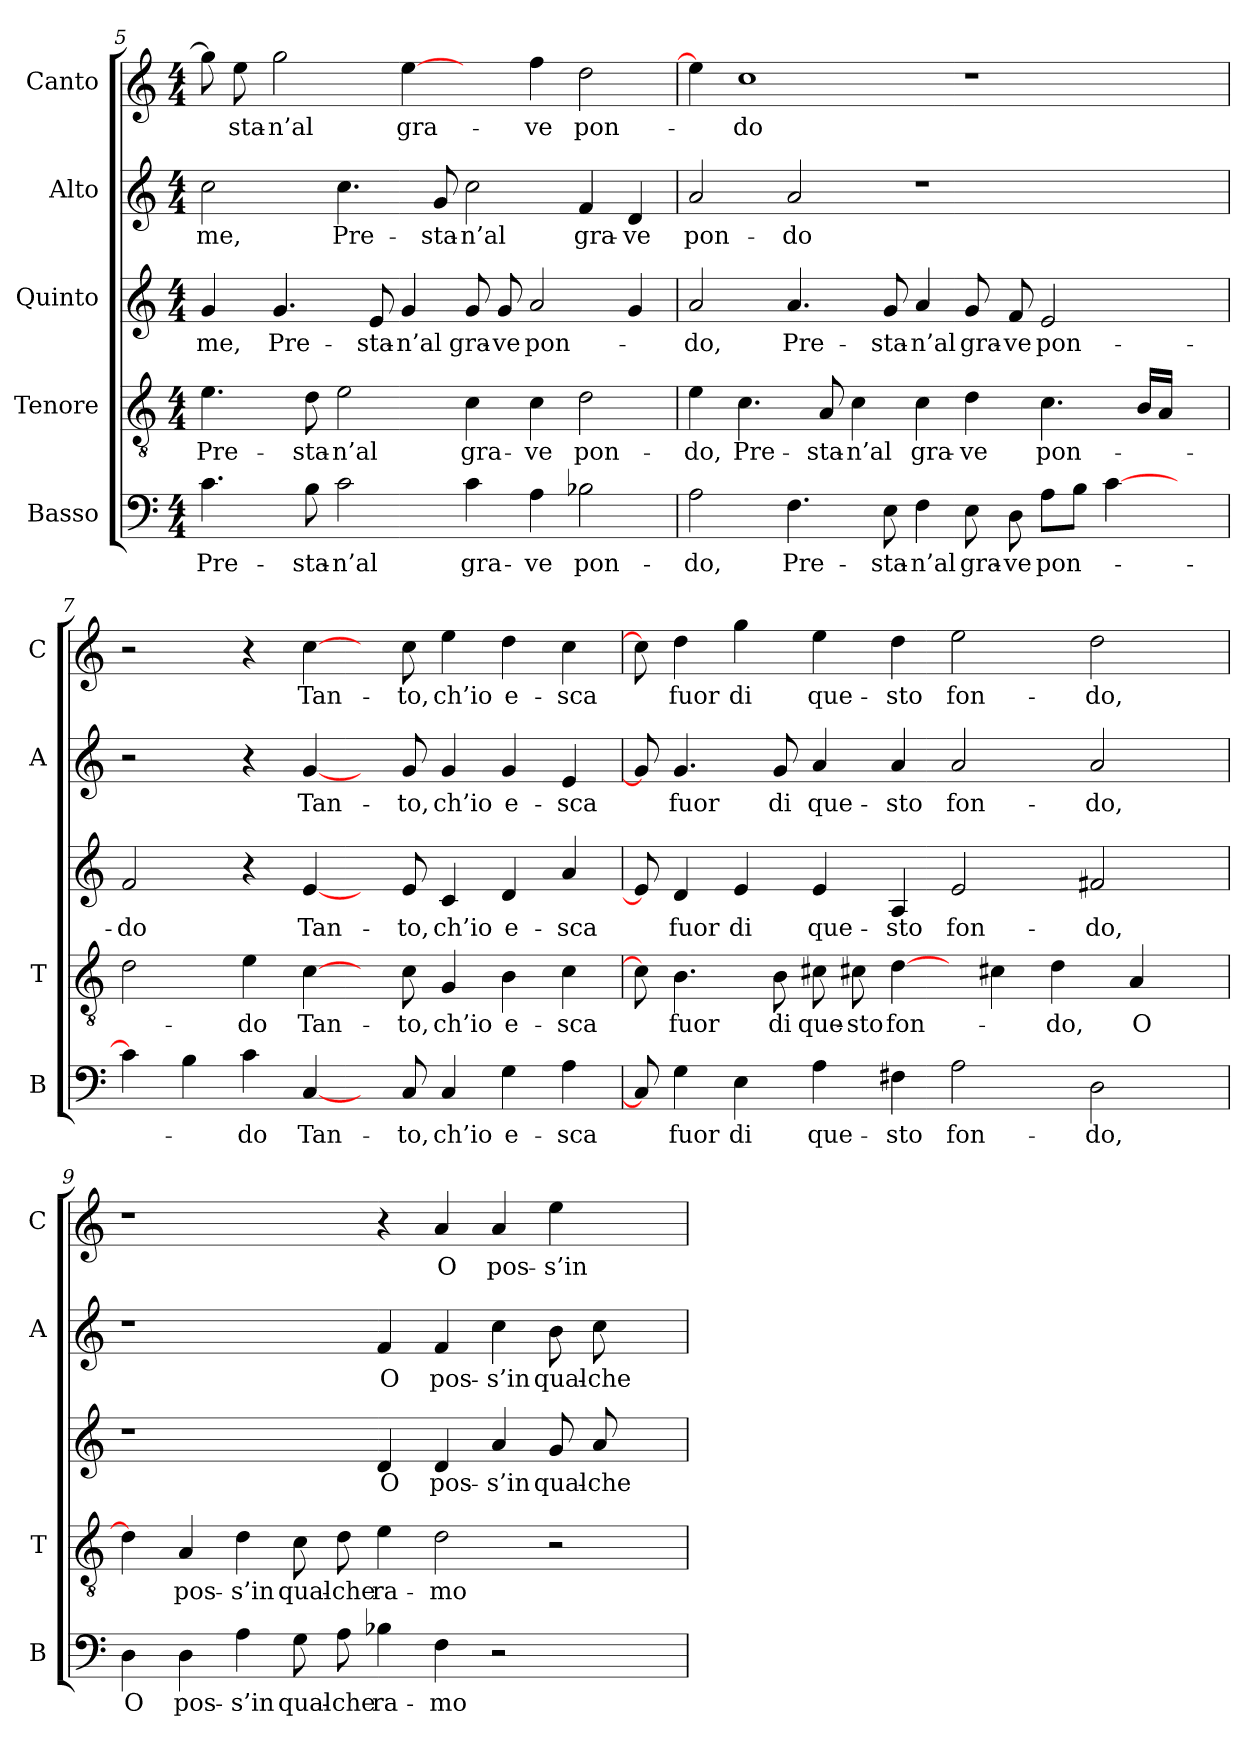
**kern	**text	**kern	**text	**kern	**text	**kern	**text	**kern	**text
*part5	*part5	*part4	*part4	*part3	*part3	*part2	*part2	*part1	*part1
*staff5	*staff5	*staff4	*staff4	*staff3	*staff3	*staff2	*staff2	*staff1	*staff1
*I"Basso	*	*I"Tenore	*	*I"Quinto	*	*I"Alto	*	*I"Canto	*
*I'B	*	*I'T	*	*	*	*I'A	*	*I'C	*
*clefF4	*	*clefGv2	*	*clefG2	*	*clefG2	*	*clefG2	*
*k[]	*	*k[]	*	*k[]	*	*k[]	*	*k[]	*
*M4/4	*	*M4/4	*	*M4/4	*	*M4/4	*	*M4/4	*
=5	=5	=5	=5	=5	=5	=5	=5	=5	=5
4.c	Pre-	4.e	Pre-	4g	-me,	2cc	-me,	8gg]	.
.	.	.	.	.	.	.	.	8ee	-sta-
.	.	.	.	4.g	Pre-	.	.	2gg	-n’al
8B	-sta-	8d	-sta-	.	.	.	.	.	.
2c	-n’al	2e	-n’al	.	.	4.cc	Pre-	.	.
.	.	.	.	8e	-sta-	.	.	.	.
.	.	.	.	4g	-n’al	.	.	[4ee	gra-
.	.	.	.	.	.	8g	-sta-	.	.
4c	gra-	4c	gra-	8g	gra-	2cc	-n’al	4ryy	.
.	.	.	.	8g	-ve	.	.	.	.
4A	-ve	4c	-ve	2a	pon-	.	.	4ff	-ve
2B-X	pon-	2d	pon-	.	.	4f	gra-	2dd	pon-
.	.	.	.	4g	.	4d	-ve	.	.
=6	=6	=6	=6	=6	=6	=6	=6	=6	=6
2A	-do,	4e	-do,	2a	-do,	2a	pon-	4ee]	.
.	.	4.c	Pre-	.	.	.	.	1cc	-do
4.F	Pre-	.	.	4.a	Pre-	2a	-do	.	.
.	.	8A	-sta-	.	.	.	.	.	.
.	.	4c	-n’al	.	.	.	.	.	.
8E	-sta-	.	.	8g	-sta-	.	.	.	.
4F	-n’al	4c	gra-	4a	-n’al	1r	.	.	.
8E	gra-	4d	-ve	8g	gra-	.	.	1r	.
8D	-ve	.	.	8f	-ve	.	.	.	.
8AL	pon-	4.c	pon-	2e	pon-	.	.	.	.
8BJ	.	.	.	.	.	.	.	.	.
[4c	.	.	.	.	.	.	.	.	.
.	.	16BLL	.	.	.	.	.	.	.
.	.	16AJJ	.	.	.	.	.	.	.
4ryy	.	4ryy	.	4ryy	.	4ryy	.	.	.
=7	=7	=7	=7	=7	=7	=7	=7	=7	=7
4c]	.	2d	.	2f	-do	2r	.	2r	.
4B	.	.	.	.	.	.	.	.	.
4c	-do	4e	-do	4r	.	4r	.	4r	.
[4C	Tan-	[4c	Tan-	[4e	Tan-	[4g	Tan-	[4cc	Tan-
8ryy	.	8ryy	.	8ryy	.	8ryy	.	8ryy	.
8C	-to,	8c	-to,	8e	-to,	8g	-to,	8cc	-to,
4C	ch’io	4G	ch’io	4c	ch’io	4g	ch’io	4ee	ch’io
4G	e-	4B	e-	4d	e-	4g	e-	4dd	e-
4A	-sca	4c	-sca	4a	-sca	4e	-sca	4cc	-sca
=8	=8	=8	=8	=8	=8	=8	=8	=8	=8
8C]	.	8c]	.	8e]	.	8g]	.	8cc]	.
4G	fuor	4.B	fuor	4d	fuor	4.g	fuor	4dd	fuor
4E	di	.	.	4e	di	.	.	4gg	di
.	.	8B	di	.	.	8g	di	.	.
4A	que-	8c#X	que-	4e	que-	4a	que-	4ee	que-
.	.	8c#X	-sto	.	.	.	.	.	.
4F#X	-sto	[4d	fon-	4A	-sto	4a	-sto	4dd	-sto
2A	fon-	8ryy	.	2e	fon-	2a	fon-	2ee	fon-
.	.	4c#X	.	.	.	.	.	.	.
.	.	4d	-do,	.	.	.	.	.	.
2D	-do,	.	.	2f#X	-do,	2a	-do,	2dd	-do,
.	.	4A	O	.	.	.	.	.	.
.	.	8ryy	.	.	.	.	.	.	.
=9	=9	=9	=9	=9	=9	=9	=9	=9	=9
4D	O	4d]	.	1r	.	1r	.	1r	.
4D	pos-	4A	pos-	.	.	.	.	.	.
4A	-s’in	4d	-s’in	.	.	.	.	.	.
8G	qual-	8c	qual-	.	.	.	.	.	.
8A	-che	8d	-che	.	.	.	.	.	.
4B-X	ra-	4e	ra-	4d	O	4f	O	4r	.
4F	-mo	2d	-mo	4d	pos-	4f	pos-	4a	O
2r	.	.	.	4a	-s’in	4cc	-s’in	4a	pos-
.	.	2r	.	8g	qual-	8b	qual-	4ee	-s’in
.	.	.	.	8a	-che	8cc	-che	.	.
4ryy	.	.	.	4ryy	.	4ryy	.	4ryy	.
=	=	=	=	=	=	=	=	=	=
*-	*-	*-	*-	*-	*-	*-	*-	*-	*-
